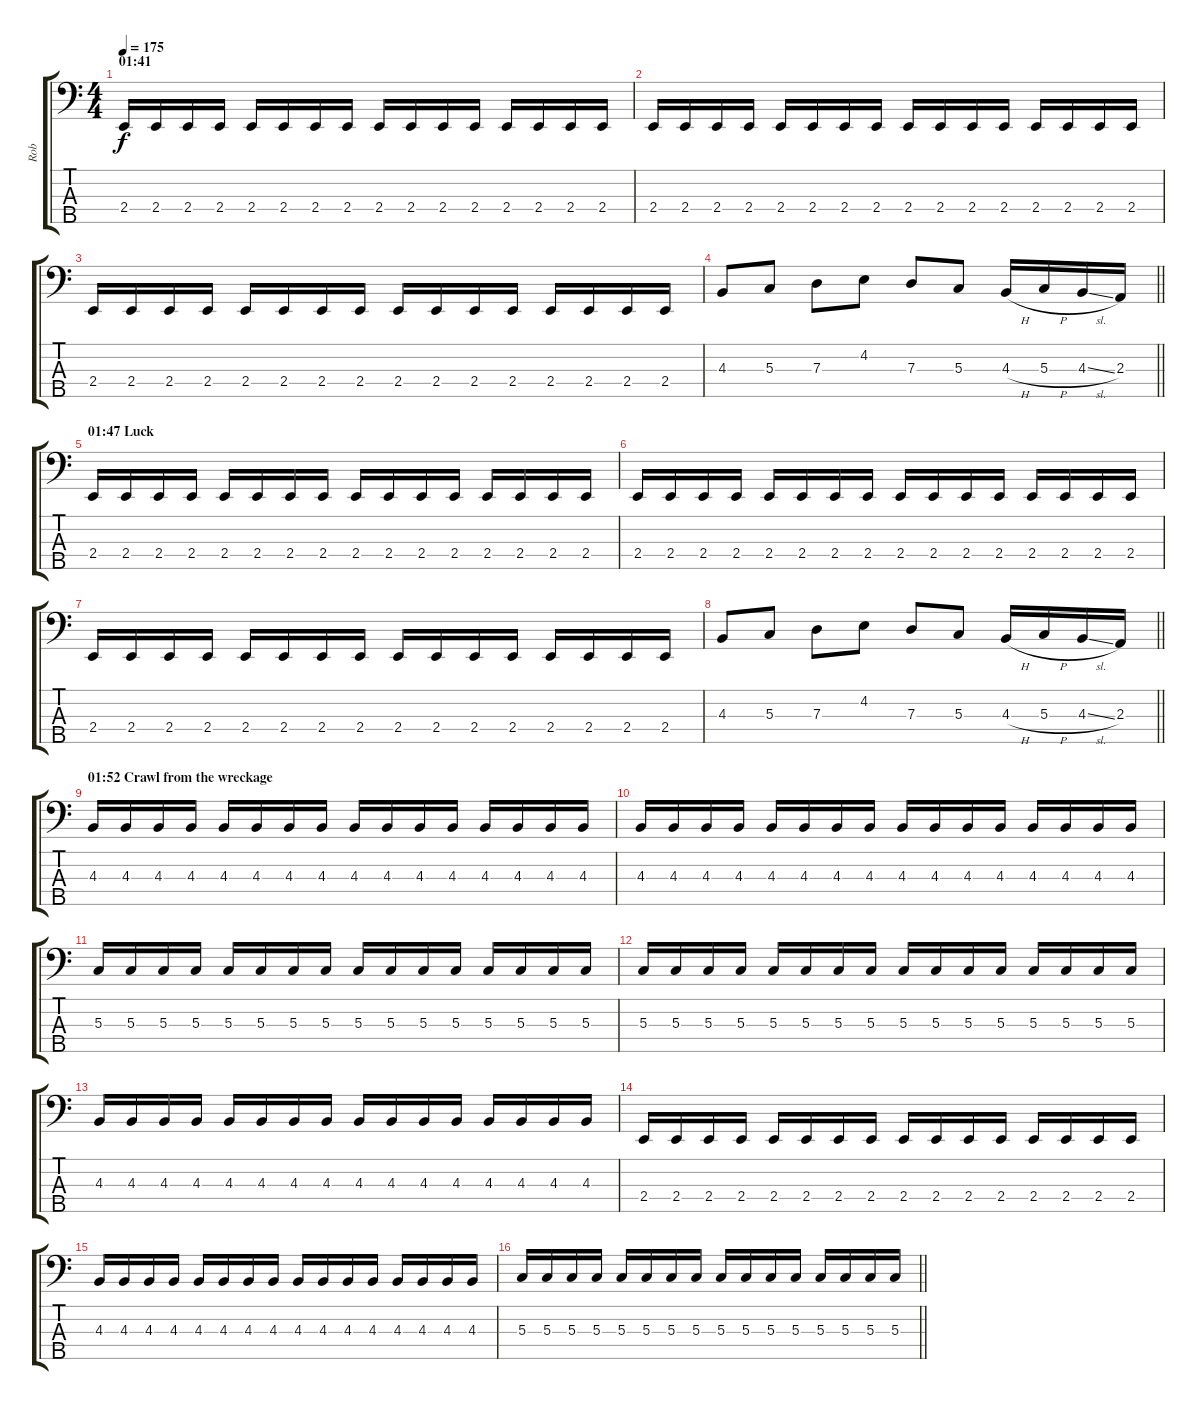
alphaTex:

\track ("Rob" "Rob") {instrument electricbassfinger}
\staff {score tabs}
\tuning (F2 C2 G1 D1 A0) {hide}
\ts (4 4)
\section ("" "01:41")
\tempo 175
\clef f4
\ks c
2.4.16{dy f} 2.4.16 2.4.16 2.4.16 2.4.16 2.4.16 2.4.16 2.4.16 2.4.16 2.4.16 2.4.16 2.4.16 2.4.16 2.4.16 2.4.16 2.4.16 |
2.4.16 2.4.16 2.4.16 2.4.16 2.4.16 2.4.16 2.4.16 2.4.16 2.4.16 2.4.16 2.4.16 2.4.16 2.4.16 2.4.16 2.4.16 2.4.16 |
2.4.16 2.4.16 2.4.16 2.4.16 2.4.16 2.4.16 2.4.16 2.4.16 2.4.16 2.4.16 2.4.16 2.4.16 2.4.16 2.4.16 2.4.16 2.4.16 |
\barLineRight lightlight
4.3.8 5.3.8 7.3.8 4.2.8 7.3.8 5.3.8 4.3{h}.16 5.3{h}.16 4.3{sl}.16 2.3.16 |
\section ("" "01:47 Luck")
2.4.16 2.4.16 2.4.16 2.4.16 2.4.16 2.4.16 2.4.16 2.4.16 2.4.16 2.4.16 2.4.16 2.4.16 2.4.16 2.4.16 2.4.16 2.4.16 |
2.4.16 2.4.16 2.4.16 2.4.16 2.4.16 2.4.16 2.4.16 2.4.16 2.4.16 2.4.16 2.4.16 2.4.16 2.4.16 2.4.16 2.4.16 2.4.16 |
2.4.16 2.4.16 2.4.16 2.4.16 2.4.16 2.4.16 2.4.16 2.4.16 2.4.16 2.4.16 2.4.16 2.4.16 2.4.16 2.4.16 2.4.16 2.4.16 |
\barLineRight lightlight
4.3.8 5.3.8 7.3.8 4.2.8 7.3.8 5.3.8 4.3{h}.16 5.3{h}.16 4.3{sl}.16 2.3.16 |
\section ("" "01:52 Crawl from the wreckage")
4.3.16 4.3.16 4.3.16 4.3.16 4.3.16 4.3.16 4.3.16 4.3.16 4.3.16 4.3.16 4.3.16 4.3.16 4.3.16 4.3.16 4.3.16 4.3.16 |
4.3.16 4.3.16 4.3.16 4.3.16 4.3.16 4.3.16 4.3.16 4.3.16 4.3.16 4.3.16 4.3.16 4.3.16 4.3.16 4.3.16 4.3.16 4.3.16 |
5.3.16 5.3.16 5.3.16 5.3.16 5.3.16 5.3.16 5.3.16 5.3.16 5.3.16 5.3.16 5.3.16 5.3.16 5.3.16 5.3.16 5.3.16 5.3.16 |
5.3.16 5.3.16 5.3.16 5.3.16 5.3.16 5.3.16 5.3.16 5.3.16 5.3.16 5.3.16 5.3.16 5.3.16 5.3.16 5.3.16 5.3.16 5.3.16 |
4.3.16 4.3.16 4.3.16 4.3.16 4.3.16 4.3.16 4.3.16 4.3.16 4.3.16 4.3.16 4.3.16 4.3.16 4.3.16 4.3.16 4.3.16 4.3.16 |
2.4.16 2.4.16 2.4.16 2.4.16 2.4.16 2.4.16 2.4.16 2.4.16 2.4.16 2.4.16 2.4.16 2.4.16 2.4.16 2.4.16 2.4.16 2.4.16 |
4.3.16 4.3.16 4.3.16 4.3.16 4.3.16 4.3.16 4.3.16 4.3.16 4.3.16 4.3.16 4.3.16 4.3.16 4.3.16 4.3.16 4.3.16 4.3.16 |
\barLineRight lightlight
5.3.16 5.3.16 5.3.16 5.3.16 5.3.16 5.3.16 5.3.16 5.3.16 5.3.16 5.3.16 5.3.16 5.3.16 5.3.16 5.3.16 5.3.16 5.3.16
